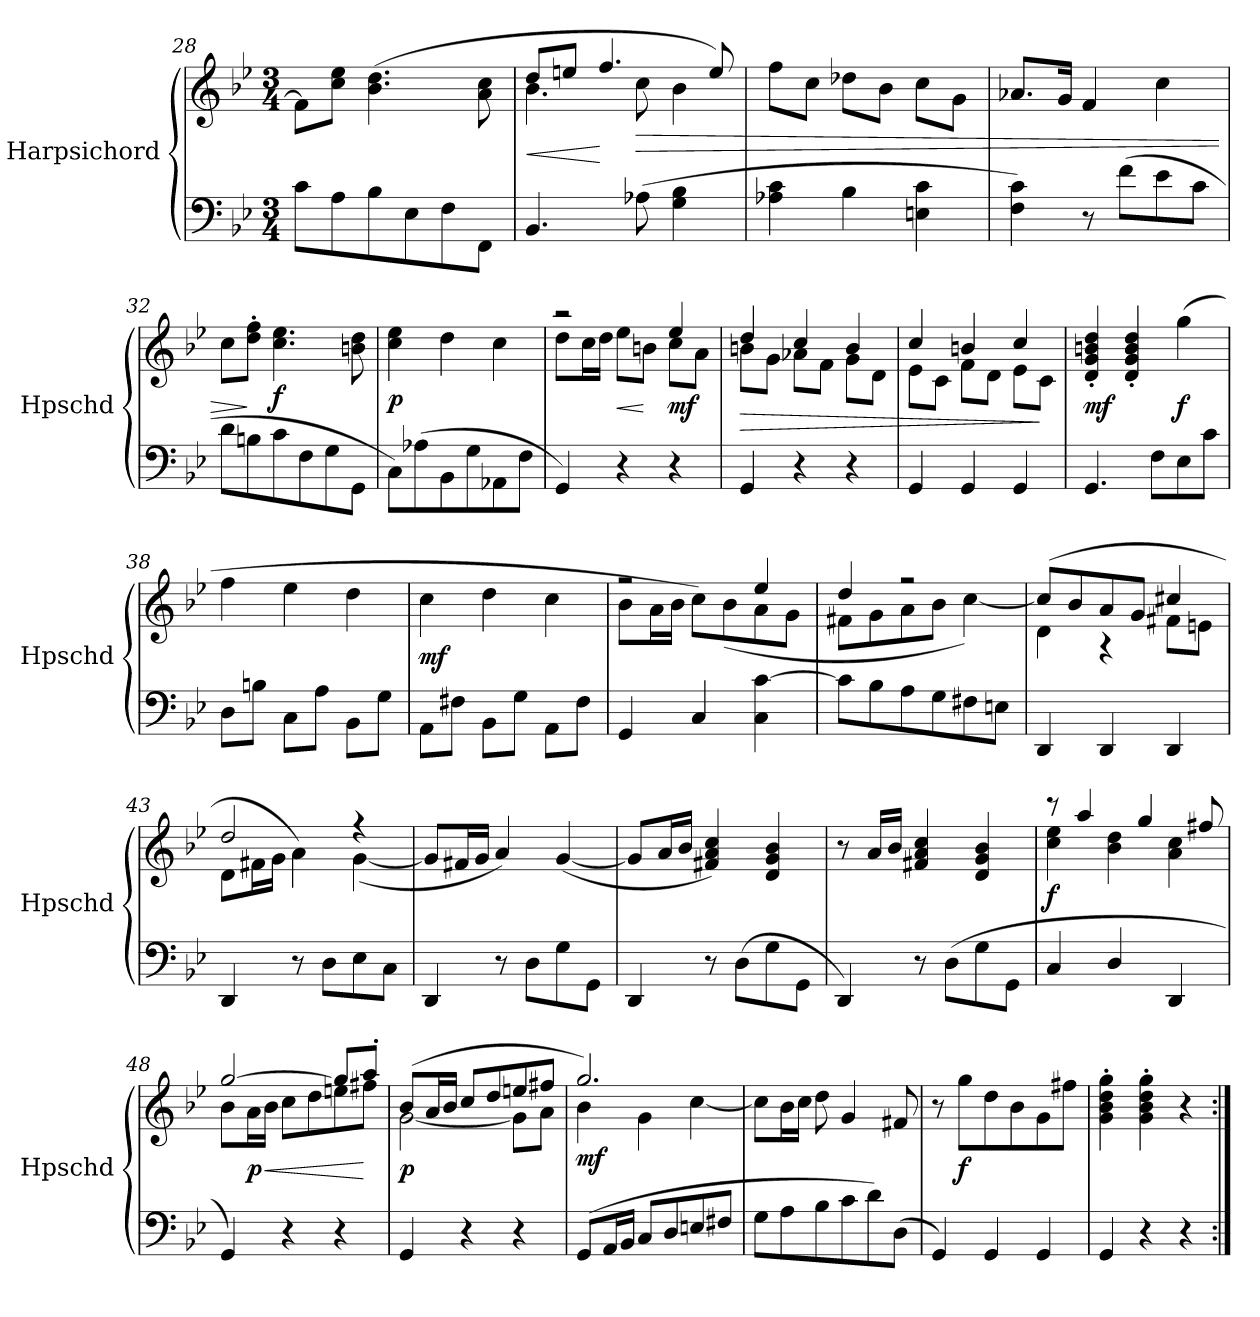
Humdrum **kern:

**kern	**kern	**dynam
*part1	*part1	*part1
*staff2	*staff1	*staff1/2
*I"Harpsichord	*	*
*I'Hpschd	*	*
*clefF4	*clefG2	*
*k[b-e-]	*k[b-e-]	*
*g:	*g:	*
*M3/4	*M3/4	*
=28	=28	=28
8c\L	8f\L]	.
8A\	8cc\ 8ee-\J	.
8B-\	(4.b-\ 4.dd\	.
8E-\	.	.
8F\	.	.
8FF\J	8a\ 8cc\	.
=29	=29	=29
*	*^	*
4.BB-/	8dd/L	4.b-\	<
.	8een/J	.	.
.	4.ff/	.	[
(8A-X\	.	8cc\	>
4G\ 4B-\	.	4b-\	.
.	8ee/)	.	.
*	*v	*v	*
=30	=30	=30
4A-X\ 4c\	8ff\L	.
.	8cc\J	.
4B-\	8dd-X\L	.
.	8b-\J	.
4En\ 4c\	8cc\L	.
.	8g\J	.
=31	=31	=31
4F\ 4c\)	8.a-X/L	.
.	16g/Jk	.
8r	4f/	.
(8f\L	.	.
8e-\	4cc\	.
8c\J	.	.
=32	=32	=32
8d\L	8cc\L	.
8Bn\	8dd'\ 8ff'\J	]
8c\	4.cc\ 4.ee-\	f
8F\	.	.
8G\	.	.
8GG\J	8bn\ 8dd\	.
=33	=33	=33
8C\L)	4cc\ 4ee-\	p
(8A-X\	.	.
8BB-\	4dd\	.
8G\	.	.
8AA-X\	4cc\	.
8F\J	.	.
=34	=34	=34
*	*^	*
4GG/)	2r	8dd\L	.
.	.	16cc\L	.
.	.	16dd\JJ	.
4r	.	8ee-\L	<
.	.	8bn\J	[
4r	4ee-/	8cc\L	mf
.	.	8a\J	.
=35	=35	=35	=35
4GG/	4dd/	8bn\L	>
.	.	8g\J	.
4r	4cc/	8a-X\L	.
.	.	8f\J	.
4r	4b/	8g\L	.
.	.	8d\J	.
=36	=36	=36	=36
4GG/	4cc/	8e-\L	.
.	.	8c\J	.
4GG/	4bn/	8f\L	.
.	.	8d\J	.
4GG/	4cc/	8e-\L	.
.	.	8c\J	]
*	*v	*v	*
=37	=37	=37
4.GG/	4d'/ 4g'/ 4bn'/ 4dd'/	mf
.	4d'/ 4g'/ 4b'/ 4dd'/	.
8F\L	.	.
8E-\	(4gg\	f
8c\J	.	.
=38	=38	=38
8D\L	4ff\	.
8Bn\J	.	.
8C\L	4ee-\	.
8A\J	.	.
8BB-\L	4dd\	.
8G\J	.	.
=39	=39	=39
8AA\L	4cc\	mf
8F#X\J	.	.
8BB-\L	4dd\	.
8G\J	.	.
8AA\L	4cc\	.
8F#\J	.	.
=40	=40	=40
*	*^	*
4GG/	2r	8b-\L	.
.	.	16a\L	.
.	.	16b-\JJ	.
4C/	.	8cc\L)	.
.	.	(8b-\	.
4C\ [4c\	4ee-/	8a\	.
.	.	8g\J	.
=41	=41	=41	=41
8c\L]	4dd/	8f#X\L	.
8B-\	.	8g\	.
8A\	2r	8a\	.
8G\	.	8b-\J	.
8F#X\	.	[4cc\)	.
8En\J	.	.	.
=42	=42	=42	=42
4DD/	(8cc/L]	4d\	.
.	8b-/	.	.
4DD/	8a/	4r	.
.	8g/J	.	.
4DD/	4cc#X/	8f#X\L	.
.	.	8en\J	.
=43	=43	=43	=43
4DD/	2dd/	8d\L	.
.	.	16f#X\L	.
.	.	16g\JJ	.
8r	.	4a\)	.
8D\L	.	.	.
8E-\	4r	([4g\	.
8C\J	.	.	.
*	*v	*v	*
=44	=44	=44
4DD/	8g/L]	.
.	16f#X/L	.
.	16g/JJ	.
8r	4a/)	.
8D\L	.	.
8G\	([4g/	.
8GG\J	.	.
=45	=45	=45
4DD/	8g/L]	.
.	16a/L	.
.	16b-/JJ	.
8r	4f#X/ 4a/ 4cc/)	.
(8D\L	.	.
8G\	4d/ 4g/ 4b-/	.
8GG\J	.	.
=46	=46	=46
4DD/)	8r	.
.	16a/LL	.
.	16b-/JJ	.
8r	4f#X/ 4a/ 4cc/	.
(8D\L	.	.
8G\	4d/ 4g/ 4b-/	.
8GG\J	.	.
=47	=47	=47
*	*^	*
4C/	8r	4cc\ 4ee-\	f
.	4aa/	.	.
4D/	.	4b-\ 4dd\	.
.	4gg/	.	.
4DD/	.	4a\ 4cc\	.
.	8ff#X/	.	.
=48	=48	=48	=48
4GG/)	[2gg/	8b-\L	.
.	.	16a\L	p
.	.	16b-\JJ	<
4r	.	8cc\L	.
.	.	8dd\	.
4r	8gg/L]	8een\	.
.	8aa'/J	8ff#X\J	[
=49	=49	=49	=49
4GG/	(8b-/L	[2g\	p
.	16a/L	.	.
.	16b-/JJ	.	.
4r	8cc/L	.	.
.	8dd/	.	.
4r	8een/	8g\L]	.
.	8ff#X/J	8a\J	.
=50	=50	=50	=50
(8GG/L	2.gg/)	4b-\	mf
16AA/L	.	.	.
16BB-/JJ	.	.	.
8C/L	.	4g\	.
8D/	.	.	.
8En/	.	[4cc\	.
8F#X/J	.	.	.
*	*v	*v	*
=51	=51	=51
8G\L	8cc\L]	.
8A\	16b-\L	.
.	16cc\JJ	.
8B-\	8dd\	.
8c\	4g/	.
8d\)	.	.
(8D\J	8f#X/	.
=52	=52	=52
4GG/)	8r	.
.	8gg\L	f
4GG/	8dd\	.
.	8b-\	.
4GG/	8g\	.
.	8ff#X\J	.
=53	=53	=53
4GG/	4g'\ 4b-'\ 4dd'\ 4gg'\	.
4r	4g'\ 4b-'\ 4dd'\ 4gg'\	.
4r	4r	.
=:|!	=:|!	=:|!
*-	*-	*-
